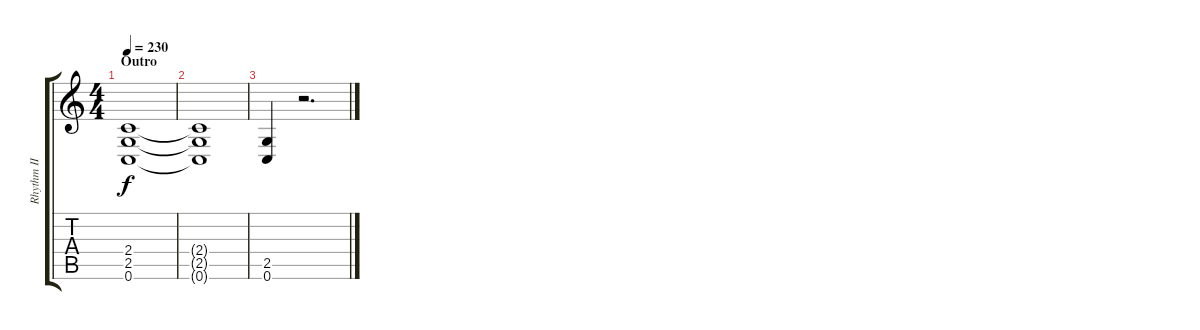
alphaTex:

\track ("Rhythm II" "Rhythm II") {instrument distortionguitar}
\staff {score tabs}
\tuning (C4 G3 Eb3 Bb2 F2 C2) {hide}
\ts (4 4)
\section ("" "Outro")
\tempo 230
\clef g2
\ks c
(2.4 2.5 0.6).1{dy f} |
(2.4{t} 2.5{t} 0.6{t}).1 |
(2.5 0.6).4 r.2{d}
